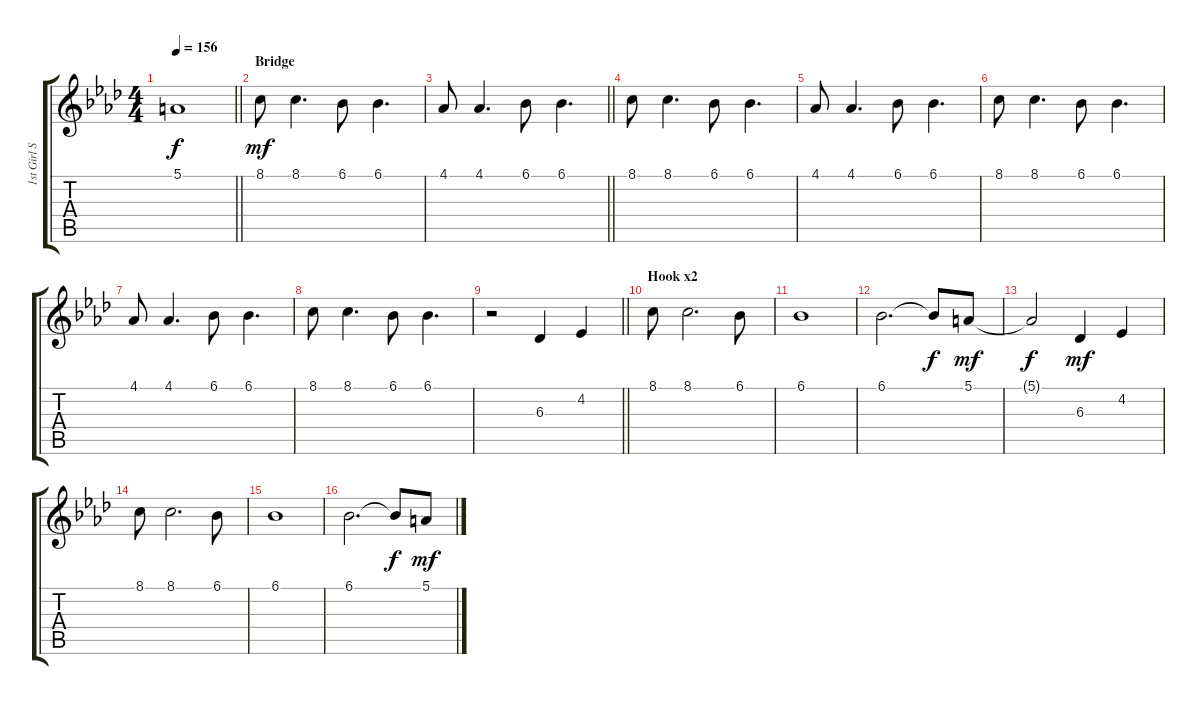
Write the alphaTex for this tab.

\track ("1st Girl Soprano" "1st Girl S") {instrument choiraahs}
\staff {score tabs}
\tuning (E4 B3 G3 D3 A2 E2) {hide}
\ts (4 4)
\tempo 156
\clef g2
\barLineRight lightlight
\ks fminor
5.1{t}.1{dy f} |
\section ("" "Bridge")
8.1.8{dy mf} 8.1.4{d} 6.1.8 6.1.4{d} |
\barLineRight lightlight
4.1.8 4.1.4{d} 6.1.8 6.1.4{d} |
8.1.8 8.1.4{d} 6.1.8 6.1.4{d} |
4.1.8 4.1.4{d} 6.1.8 6.1.4{d} |
8.1.8 8.1.4{d} 6.1.8 6.1.4{d} |
4.1.8 4.1.4{d} 6.1.8 6.1.4{d} |
8.1.8 8.1.4{d} 6.1.8 6.1.4{d} |
\barLineRight lightlight
r.2 6.3.4 4.2.4 |
\section ("" "Hook x2")
8.1.8 8.1.2{d} 6.1.8 |
6.1.1 |
6.1.2{d} 6.1{t}.8{dy f} 5.1.8{dy mf} |
5.1{t}.2{dy f} 6.3.4{dy mf} 4.2.4 |
8.1.8 8.1.2{d} 6.1.8 |
6.1.1 |
6.1.2{d} 6.1{t}.8{dy f} 5.1.8{dy mf}
